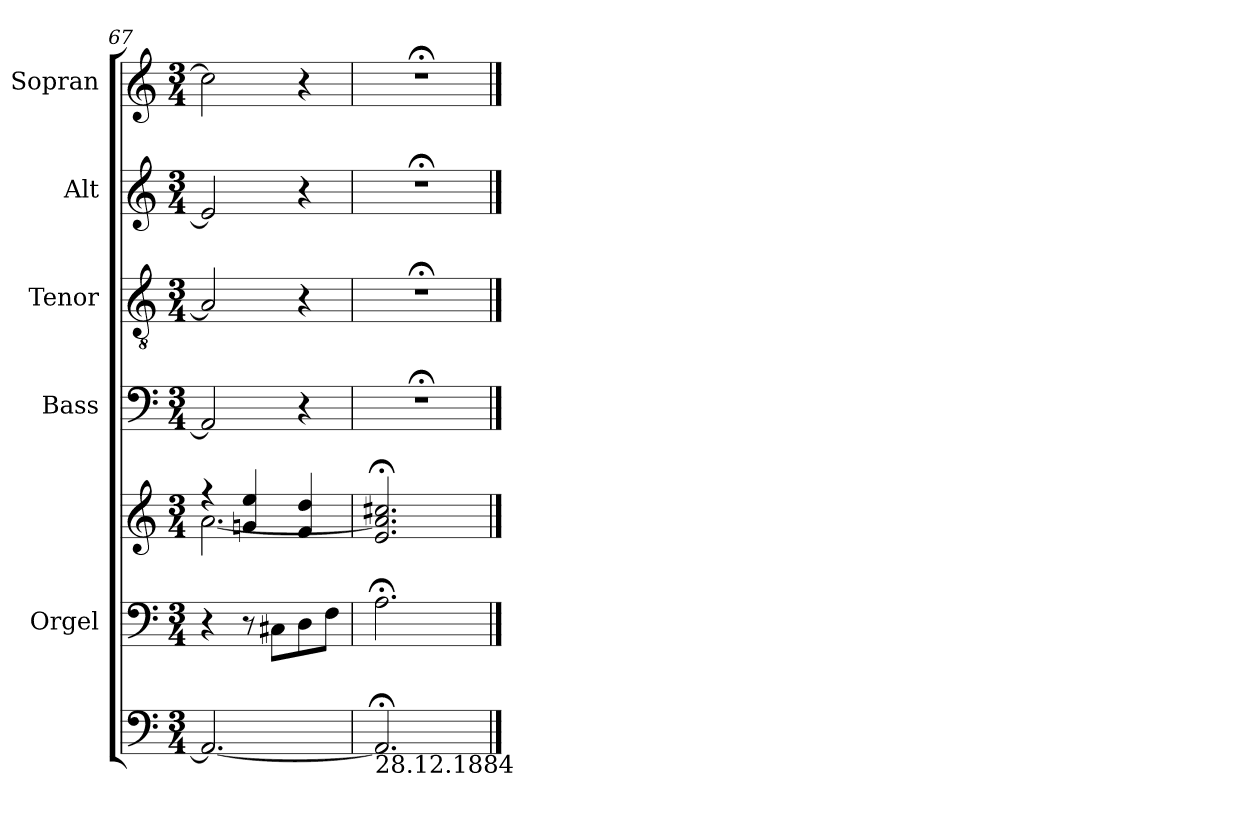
**kern	**kern	**kern	**kern	**kern	**kern	**kern
*part6	*part5	*part5	*part4	*part3	*part2	*part1
*staff7	*staff6	*staff5	*staff4	*staff3	*staff2	*staff1
*	*I"Orgel	*	*I"Bass	*I"Tenor	*I"Alt	*I"Sopran
*clefF4	*clefF4	*clefG2	*clefF4	*clefGv2	*clefG2	*clefG2
*k[]	*k[]	*k[]	*k[]	*k[]	*k[]	*k[]
*M3/4	*M3/4	*M3/4	*M3/4	*M3/4	*M3/4	*M3/4
=67	=67	=67	=67	=67	=67	=67
*	*	*^	*	*	*	*
2.AA/_	4r	4r	[2.a\	2AA/]	2A/]	2e/]	2cc#\]
.	8r	4gn/ 4ee/	.	.	.	.	.
.	8C#X\L	.	.	.	.	.	.
.	8D\	4f/ 4dd/	.	4r	4r	4r	4r
.	8F\J	.	.	.	.	.	.
*	*	*v	*v	*	*	*	*
=68	=68	=68	=68	=68	=68	=68
!LO:TX:b:t=28.12.1884	!	!	!	!	!	!
2.AA;</]	2.A;<\	2.e/;< 2.a/];< 2.cc#X/;<	2.r;<	2.r;<	2.r;<	2.r;<
==	==	==	==	==	==	==
*-	*-	*-	*-	*-	*-	*-
